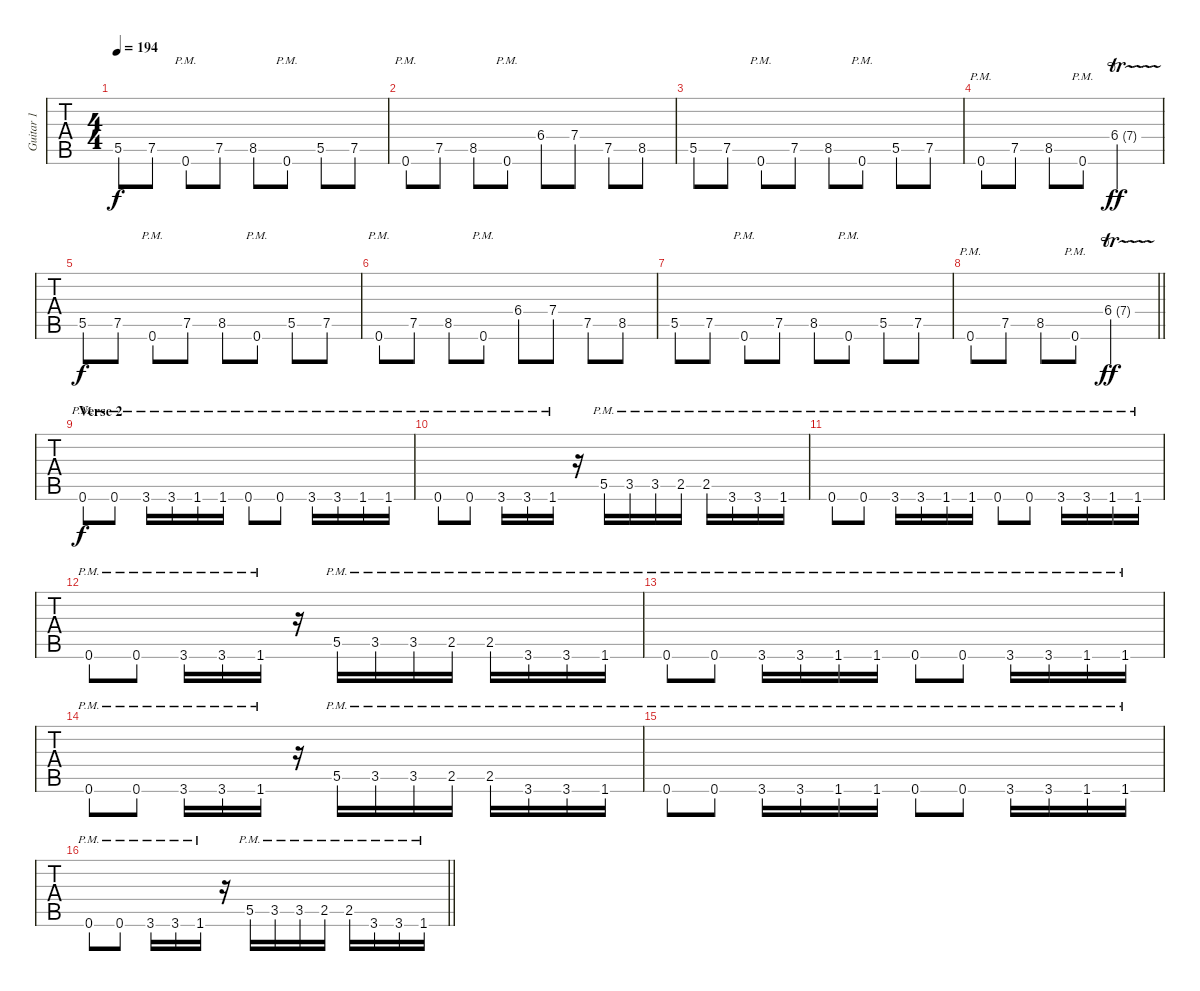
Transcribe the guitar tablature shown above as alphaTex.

\track ("Guitar 1" "Guitar 1") {instrument distortionguitar}
\staff {tabs}
\tuning (B3 Gb3 D3 A2 E2 B1) {hide}
\ts (4 4)
\tempo 194
\clef g2
\ks c
5.5.8{dy f} 7.5.8 0.6{pm}.8 7.5.8 8.5.8 0.6{pm}.8 5.5.8 7.5.8 |
0.6{pm}.8 7.5.8 8.5.8 0.6{pm}.8 6.4.8 7.4.8 7.5.8 8.5.8 |
5.5.8 7.5.8 0.6{pm}.8 7.5.8 8.5.8 0.6{pm}.8 5.5.8 7.5.8 |
0.6{pm}.8 7.5.8 8.5.8 0.6{pm}.8 6.4{tr (7 16)}.2{dy ff} |
5.5.8{dy f} 7.5.8 0.6{pm}.8 7.5.8 8.5.8 0.6{pm}.8 5.5.8 7.5.8 |
0.6{pm}.8 7.5.8 8.5.8 0.6{pm}.8 6.4.8 7.4.8 7.5.8 8.5.8 |
5.5.8 7.5.8 0.6{pm}.8 7.5.8 8.5.8 0.6{pm}.8 5.5.8 7.5.8 |
\barLineRight lightlight
0.6{pm}.8 7.5.8 8.5.8 0.6{pm}.8 6.4{tr (7 16)}.2{dy ff} |
\section ("" "Verse 2")
0.6{pm}.8{dy f} 0.6{pm}.8 3.6{pm}.16 3.6{pm}.16 1.6{pm}.16 1.6{pm}.16 0.6{pm}.8 0.6{pm}.8 3.6{pm}.16 3.6{pm}.16 1.6{pm}.16 1.6{pm}.16 |
0.6{pm}.8 0.6{pm}.8 3.6{pm}.16 3.6{pm}.16 1.6{pm}.16 r.16 5.5{pm}.16 3.5{pm}.16 3.5{pm}.16 2.5{pm}.16 2.5{pm}.16 3.6{pm}.16 3.6{pm}.16 1.6{pm}.16 |
0.6{pm}.8 0.6{pm}.8 3.6{pm}.16 3.6{pm}.16 1.6{pm}.16 1.6{pm}.16 0.6{pm}.8 0.6{pm}.8 3.6{pm}.16 3.6{pm}.16 1.6{pm}.16 1.6{pm}.16 |
0.6{pm}.8 0.6{pm}.8 3.6{pm}.16 3.6{pm}.16 1.6{pm}.16 r.16 5.5{pm}.16 3.5{pm}.16 3.5{pm}.16 2.5{pm}.16 2.5{pm}.16 3.6{pm}.16 3.6{pm}.16 1.6{pm}.16 |
0.6{pm}.8 0.6{pm}.8 3.6{pm}.16 3.6{pm}.16 1.6{pm}.16 1.6{pm}.16 0.6{pm}.8 0.6{pm}.8 3.6{pm}.16 3.6{pm}.16 1.6{pm}.16 1.6{pm}.16 |
0.6{pm}.8 0.6{pm}.8 3.6{pm}.16 3.6{pm}.16 1.6{pm}.16 r.16 5.5{pm}.16 3.5{pm}.16 3.5{pm}.16 2.5{pm}.16 2.5{pm}.16 3.6{pm}.16 3.6{pm}.16 1.6{pm}.16 |
0.6{pm}.8 0.6{pm}.8 3.6{pm}.16 3.6{pm}.16 1.6{pm}.16 1.6{pm}.16 0.6{pm}.8 0.6{pm}.8 3.6{pm}.16 3.6{pm}.16 1.6{pm}.16 1.6{pm}.16 |
\barLineRight lightlight
0.6{pm}.8 0.6{pm}.8 3.6{pm}.16 3.6{pm}.16 1.6{pm}.16 r.16 5.5{pm}.16 3.5{pm}.16 3.5{pm}.16 2.5{pm}.16 2.5{pm}.16 3.6{pm}.16 3.6{pm}.16 1.6{pm}.16
